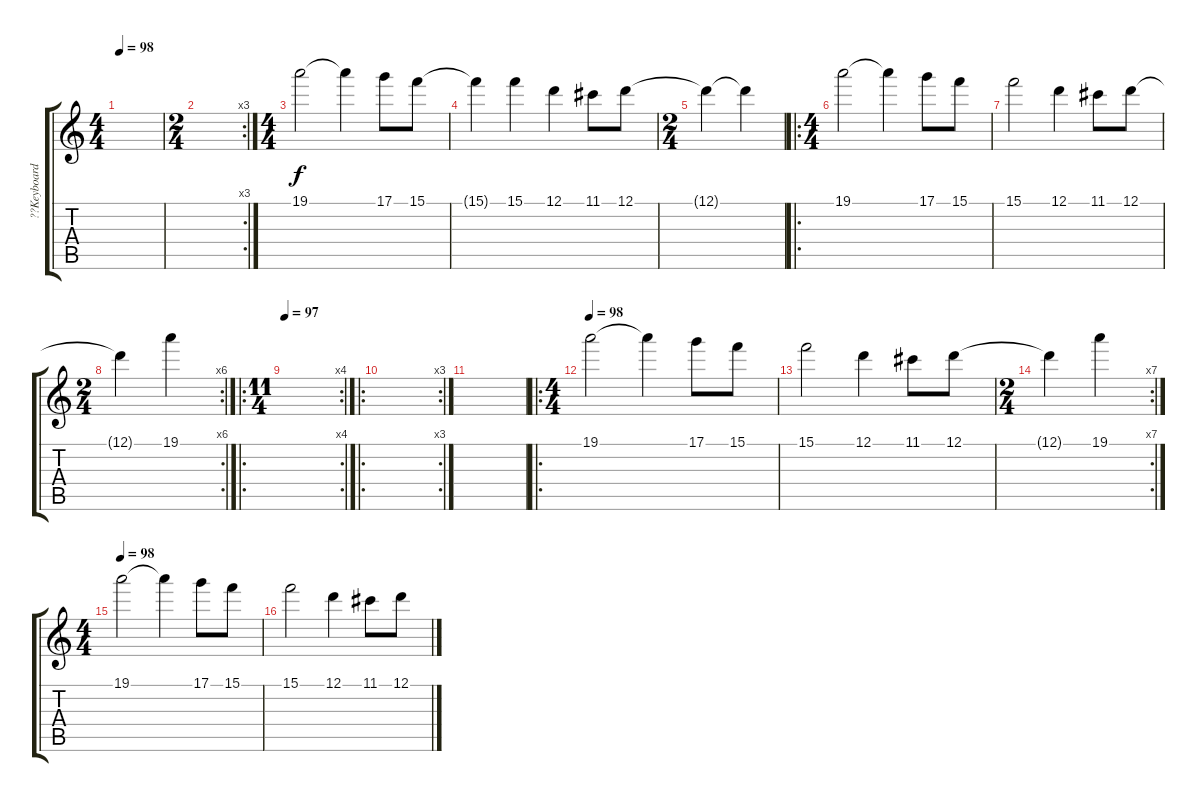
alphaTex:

\track ("??Keyboard??" "??Keyboard") {instrument fx2soundtrack}
\staff {score tabs}
\tuning (D5 A4 F4 C4 G3 D3) {hide}
\ts (4 4)
\tempo 98
\clef g2
\ks c
|
\rc 3
\ts (2 4)
|
\ts (4 4)
19.1.2{instrument pad2warm} 19.1{t}.4 17.1.8 15.1.8 |
15.1{t}.4 15.1.4 12.1.4 11.1.8 12.1.8 |
\ts (2 4)
12.1{t}.4 12.1{t}.4 |
\ro
\ts (4 4)
19.1.2 19.1{t}.4 17.1.8 15.1.8 |
15.1.2 12.1.4 11.1.8 12.1.8 |
\rc 6
\ts (2 4)
12.1{t}.4 19.1.4 |
\ro
\rc 4
\ts (11 4)
\tempo 97
|
\ro
\rc 3
|
|
\ro
\ts (4 4)
\tempo 98
19.1.2{volume 13} 19.1{t}.4 17.1.8 15.1.8 |
15.1.2 12.1.4 11.1.8 12.1.8 |
\rc 7
\ts (2 4)
12.1{t}.4 19.1.4 |
\ts (4 4)
\tempo 98
19.1.2 19.1{t}.4 17.1.8 15.1.8 |
15.1.2 12.1.4 11.1.8 12.1.8
